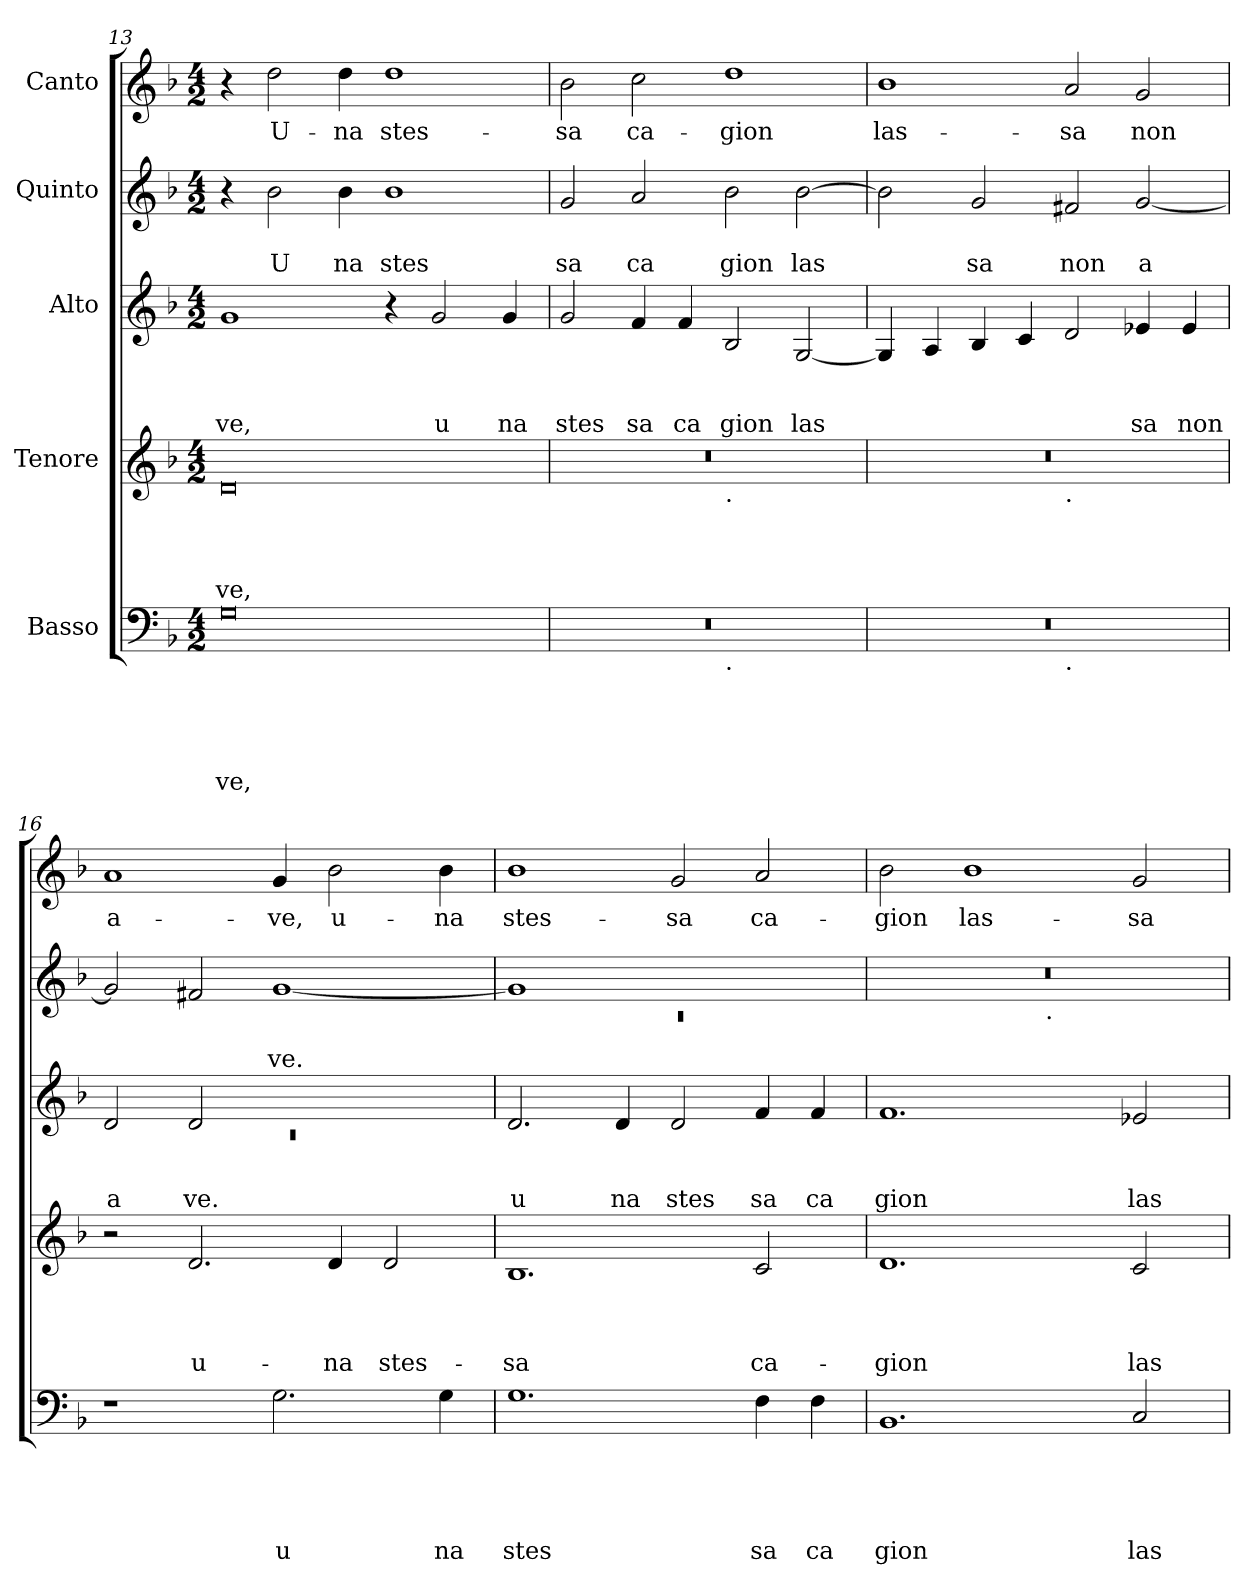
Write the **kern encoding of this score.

**kern	**text	**text	**text	**text	**text	**kern	**text	**text	**text	**text	**kern	**text	**text	**text	**kern	**text	**text	**kern	**text
*part5	*part5	*part5	*part5	*part5	*part5	*part4	*part4	*part4	*part4	*part4	*part3	*part3	*part3	*part3	*part2	*part2	*part2	*part1	*part1
*staff5	*staff5	*staff5	*staff5	*staff5	*staff5	*staff4	*staff4	*staff4	*staff4	*staff4	*staff3	*staff3	*staff3	*staff3	*staff2	*staff2	*staff2	*staff1	*staff1
*I"Basso	*	*	*	*	*	*I"Tenore	*	*	*	*	*I"Alto	*	*	*	*I"Quinto	*	*	*I"Canto	*
!!LO:PB:g=z
*clefF4	*	*	*	*	*	*clefG2	*	*	*	*	*clefG2	*	*	*	*clefG2	*	*	*clefG2	*
*k[b-]	*	*	*	*	*	*k[b-]	*	*	*	*	*k[b-]	*	*	*	*k[b-]	*	*	*k[b-]	*
*F:	*	*	*	*	*	*F:	*	*	*	*	*F:	*	*	*	*F:	*	*	*F:	*
*M4/2	*	*	*	*	*	*M4/2	*	*	*	*	*M4/2	*	*	*	*M4/2	*	*	*M4/2	*
=13	=13	=13	=13	=13	=13	=13	=13	=13	=13	=13	=13	=13	=13	=13	=13	=13	=13	=13	=13
!	!	!	!	!	!LO:LY:b	!	!	!	!	!LO:LY:b	!	!	!	!LO:LY:b	!	!	!	!	!
0G	.	.	.	.	ve,	0d	.	.	.	ve,	1g	.	.	-ve,	4r	.	.	4r	.
!	!	!	!	!	!	!	!	!	!	!	!	!	!	!	!	!	!LO:LY:b	!	!LO:LY:b
.	.	.	.	.	.	.	.	.	.	.	.	.	.	.	2b-\	.	U	2dd\	U-
!	!	!	!	!	!	!	!	!	!	!	!	!	!	!	!	!	!LO:LY:b	!	!LO:LY:b
.	.	.	.	.	.	.	.	.	.	.	.	.	.	.	4b-\	.	na	4dd\	-na
!	!	!	!	!	!	!	!	!	!	!	!	!	!	!	!	!	!LO:LY:b	!	!LO:LY:b
.	.	.	.	.	.	.	.	.	.	.	4r	.	.	.	1b-	.	stes	1dd	stes-
!	!	!	!	!	!	!	!	!	!	!	!	!	!	!LO:LY:b	!	!	!	!	!
.	.	.	.	.	.	.	.	.	.	.	2g/	.	.	u	.	.	.	.	.
!	!	!	!	!	!	!	!	!	!	!	!	!	!	!LO:LY:b	!	!	!	!	!
.	.	.	.	.	.	.	.	.	.	.	4g/	.	.	na	.	.	.	.	.
=14	=14	=14	=14	=14	=14	=14	=14	=14	=14	=14	=14	=14	=14	=14	=14	=14	=14	=14	=14
!	!	!	!	!	!	!	!	!	!	!	!	!	!	!LO:LY:b	!	!	!LO:LY:b	!	!LO:LY:b
*^	*	*	*	*	*	*^	*	*	*	*	*	*	*	*	*	*	*	*	*
0r	1ryy	.	.	.	.	.	0r	1ryy	.	.	.	.	2g/	.	.	stes	2g/	.	sa	2b-\	-sa
!	!	!	!	!	!	!	!	!	!	!	!	!	!	!	!	!LO:LY:b	!	!	!LO:LY:b	!	!LO:LY:b
.	.	.	.	.	.	.	.	.	.	.	.	.	4f/	.	.	sa	2a/	.	ca	2cc\	ca-
!	!	!	!	!	!	!	!	!	!	!	!	!	!	!	!	!LO:LY:b	!	!	!	!	!
.	.	.	.	.	.	.	.	.	.	.	.	.	4f/	.	.	ca	.	.	.	.	.
!	!	!	!	!	!	!	!	!LO:TX:b:t=.	!	!	!	!	!	!	!	!	!	!	!	!	!
!	!LO:TX:b:t=.	!	!	!	!	!	!	!	!	!	!	!	!	!	!	!	!	!	!	!	!
!	!	!	!	!	!	!	!	!	!	!	!	!	!	!	!	!LO:LY:b	!	!	!LO:LY:b	!	!LO:LY:b
.	1ryy	.	.	.	.	.	.	1ryy	.	.	.	.	2B-/	.	.	gion	2b-\	.	gion	1dd	-gion
!	!	!	!	!	!	!	!	!	!	!	!	!	!	!	!	!LO:LY:b	!	!	!LO:LY:b	!	!
.	.	.	.	.	.	.	.	.	.	.	.	.	[<2G/	.	.	las	[>2b-\	.	las	.	.
=15	=15	=15	=15	=15	=15	=15	=15	=15	=15	=15	=15	=15	=15	=15	=15	=15	=15	=15	=15	=15	=15
!	!	!	!	!	!	!	!	!	!	!	!	!	!	!	!	!	!	!	!	!	!LO:LY:b
0r	1ryy	.	.	.	.	.	0r	1ryy	.	.	.	.	4G/]	.	.	.	2b-\]	.	.	1b-	las-
.	.	.	.	.	.	.	.	.	.	.	.	.	4A/	.	.	.	.	.	.	.	.
!	!	!	!	!	!	!	!	!	!	!	!	!	!	!	!	!	!	!	!LO:LY:b	!	!
.	.	.	.	.	.	.	.	.	.	.	.	.	4B-/	.	.	.	2g/	.	sa	.	.
.	.	.	.	.	.	.	.	.	.	.	.	.	4c/	.	.	.	.	.	.	.	.
!	!	!	!	!	!	!	!	!LO:TX:b:t=.	!	!	!	!	!	!	!	!	!	!	!	!	!
!	!LO:TX:b:t=.	!	!	!	!	!	!	!	!	!	!	!	!	!	!	!	!	!	!	!	!
!	!	!	!	!	!	!	!	!	!	!	!	!	!	!	!	!	!	!	!LO:LY:b	!	!LO:LY:b
.	1ryy	.	.	.	.	.	.	1ryy	.	.	.	.	2d/	.	.	.	2f#X/	.	non	2a/	-sa
!	!	!	!	!	!	!	!	!	!	!	!	!	!	!	!	!LO:LY:b	!	!	!LO:LY:b	!	!LO:LY:b
.	.	.	.	.	.	.	.	.	.	.	.	.	4e-X/	.	.	sa	[<2g/	.	a	2g/	non
!	!	!	!	!	!	!	!	!	!	!	!	!	!	!	!	!LO:LY:b	!	!	!	!	!
.	.	.	.	.	.	.	.	.	.	.	.	.	4e-/	.	.	non	.	.	.	.	.
=16	=16	=16	=16	=16	=16	=16	=16	=16	=16	=16	=16	=16	=16	=16	=16	=16	=16	=16	=16	=16	=16
*	*	*	*	*	*	*	*	*	*	*	*	*	*^	*	*	*	*	*	*	*	*
!	!	!	!	!	!	!	!	!	!	!	!	!	!	!LO:N:vis=1	!	!	!LO:LY:b	!	!	!	!	!LO:LY:b
*v	*v	*	*	*	*	*	*	*	*	*	*	*	*	*	*	*	*	*	*	*	*	*
*	*	*	*	*	*	*v	*v	*	*	*	*	*	*	*	*	*	*	*	*	*	*
1r	.	.	.	.	.	2r	.	.	.	.	2d/	0rc	.	.	a	2g/]	.	.	1a	a-
!	!	!	!	!	!	!	!	!	!	!LO:LY:b	!	!	!	!	!LO:LY:b	!	!	!	!	!
.	.	.	.	.	.	2.d/	.	.	.	u-	2d/	.	.	.	ve.	2f#X/	.	.	.	.
!	!	!	!	!	!LO:LY:b	!	!	!	!	!	!	!	!	!	!	!	!	!LO:LY:b	!	!LO:LY:b
2.G\	.	.	.	.	u	.	.	.	.	.	1ryy	.	.	.	.	[<1g	.	ve.	4g/	-ve,
!	!	!	!	!	!	!	!	!	!	!LO:LY:b	!	!	!	!	!	!	!	!	!	!LO:LY:b
.	.	.	.	.	.	4d/	.	.	.	-na	.	.	.	.	.	.	.	.	2b-\	u-
!	!	!	!	!	!	!	!	!	!	!LO:LY:b	!	!	!	!	!	!	!	!	!	!
.	.	.	.	.	.	2d/	.	.	.	stes-	.	.	.	.	.	.	.	.	.	.
!	!	!	!	!	!LO:LY:b	!	!	!	!	!	!	!	!	!	!	!	!	!	!	!LO:LY:b
4G\	.	.	.	.	na	.	.	.	.	.	.	.	.	.	.	.	.	.	4b-\	-na
*	*	*	*	*	*	*	*	*	*	*	*v	*v	*	*	*	*	*	*	*	*
=17	=17	=17	=17	=17	=17	=17	=17	=17	=17	=17	=17	=17	=17	=17	=17	=17	=17	=17	=17
*	*	*	*	*	*	*	*	*	*	*	*	*	*	*	*^	*	*	*	*
!	!	!	!	!	!LO:LY:b	!	!	!	!	!LO:LY:b	!	!	!	!LO:LY:b	!	!LO:N:vis=1	!	!	!	!LO:LY:b
1.G	.	.	.	.	stes	1.B-	.	.	.	-sa	2.d/	.	.	u	1g]	0rc	.	.	1b-	stes-
!	!	!	!	!	!	!	!	!	!	!	!	!	!	!LO:LY:b	!	!	!	!	!	!
.	.	.	.	.	.	.	.	.	.	.	4d/	.	.	na	.	.	.	.	.	.
!	!	!	!	!	!	!	!	!	!	!	!	!	!	!LO:LY:b	!	!	!	!	!	!LO:LY:b
.	.	.	.	.	.	.	.	.	.	.	2d/	.	.	stes	1ryy	.	.	.	2g/	-sa
!	!	!	!	!	!LO:LY:b	!	!	!	!	!LO:LY:b	!	!	!	!LO:LY:b	!	!	!	!	!	!LO:LY:b
4F\	.	.	.	.	sa	2c/	.	.	.	ca-	4f/	.	.	sa	.	.	.	.	2a/	ca-
!	!	!	!	!	!LO:LY:b	!	!	!	!	!	!	!	!	!LO:LY:b	!	!	!	!	!	!
4F\	.	.	.	.	ca	.	.	.	.	.	4f/	.	.	ca	.	.	.	.	.	.
=18	=18	=18	=18	=18	=18	=18	=18	=18	=18	=18	=18	=18	=18	=18	=18	=18	=18	=18	=18	=18
!	!	!	!	!	!LO:LY:b	!	!	!	!	!LO:LY:b	!	!	!	!LO:LY:b	!	!	!	!	!	!LO:LY:b
1.BB-	.	.	.	.	gion	1.d	.	.	.	-gion	1.f	.	.	gion	0r	2ryy	.	.	2b-\	-gion
!	!	!	!	!	!	!	!	!	!	!	!	!	!	!	!	!	!	!	!	!LO:LY:b
.	.	.	.	.	.	.	.	.	.	.	.	.	.	.	.	4...ryy	.	.	1b-	las-
!	!	!	!	!	!	!	!	!	!	!	!	!	!	!	!	!LO:TX:b:t=.	!	!	!	!
.	.	.	.	.	.	.	.	.	.	.	.	.	.	.	.	1ryy	.	.	.	.
!	!	!	!	!	!LO:LY:b	!	!	!	!	!LO:LY:b	!	!	!	!LO:LY:b	!	!	!	!	!	!LO:LY:b
2C/	.	.	.	.	las	2c/	.	.	.	las-	2e-X/	.	.	las	.	.	.	.	2g/	-sa
.	.	.	.	.	.	.	.	.	.	.	.	.	.	.	.	32ryy	.	.	.	.
*	*	*	*	*	*	*	*	*	*	*	*	*	*	*	*v	*v	*	*	*	*
=	=	=	=	=	=	=	=	=	=	=	=	=	=	=	=	=	=	=	=
*-	*-	*-	*-	*-	*-	*-	*-	*-	*-	*-	*-	*-	*-	*-	*-	*-	*-	*-	*-
